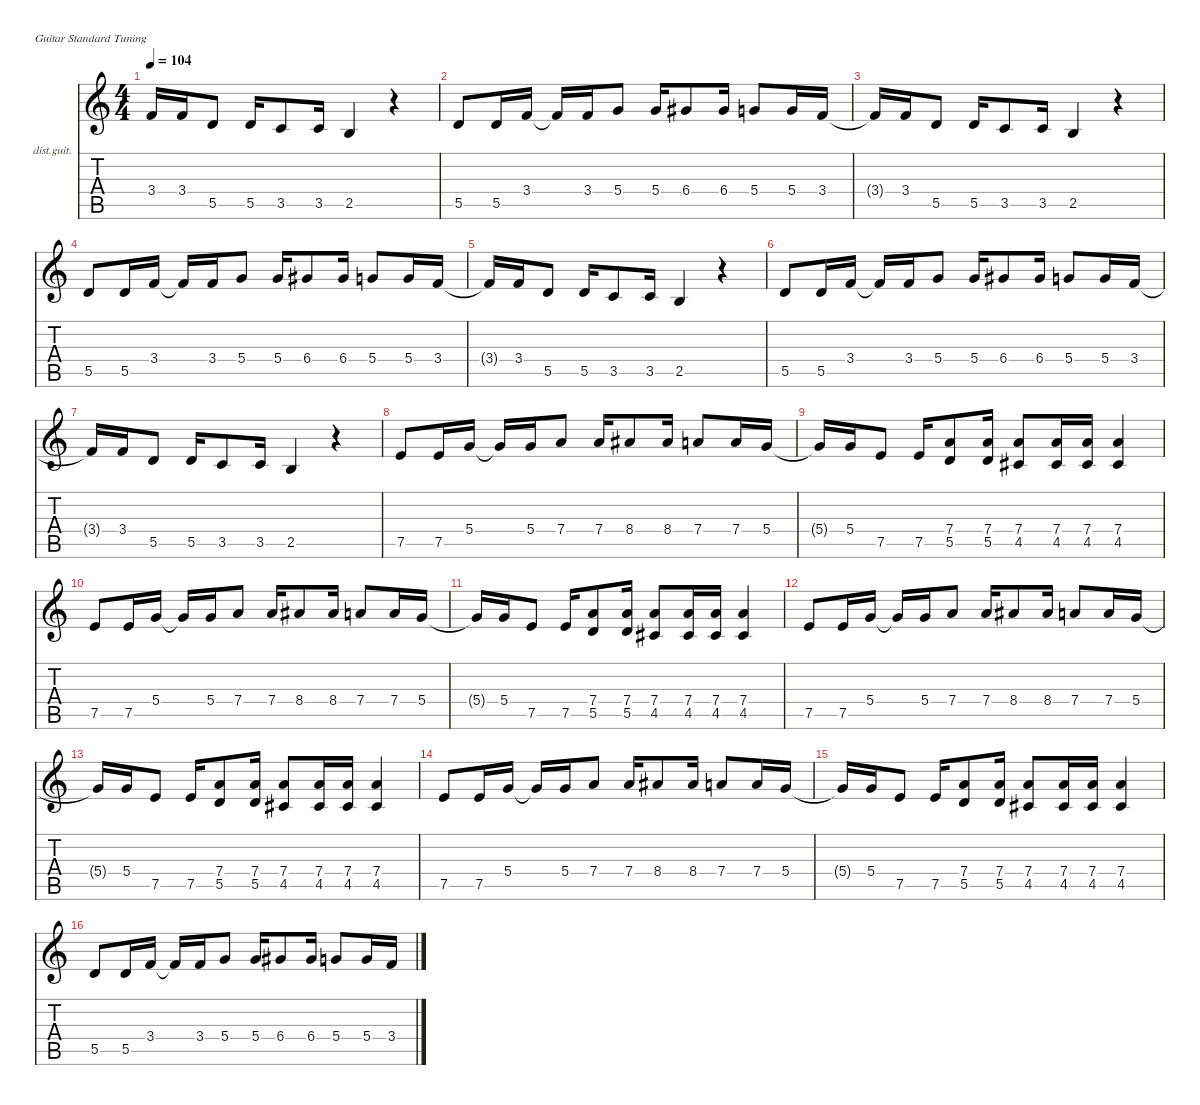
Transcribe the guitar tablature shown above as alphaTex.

\defaultSystemsLayout 4
\hideDynamics
\bracketExtendMode nobrackets
\firstSystemTrackNameOrientation horizontal
\otherSystemsTrackNameOrientation horizontal
\track ("Guitar 3 (Rhythm 2)" "dist.guit.") {instrument distortionguitar}
\staff {score tabs}
\tuning (E4 B3 G3 D3 A2 E2)
\ts (4 4)
\tempo 104
\clef g2
\ks c
3.4{t}.16{dy f} 3.4.16 5.5.8 5.5.16 3.5.8 3.5.16 2.5.4 r.4 |
5.5.8 5.5.16 3.4.16 3.4{t}.16 3.4.16 5.4.8 5.4.16 6.4{acc #}.8 6.4{acc #}.16 5.4.8 5.4.16 3.4.16 |
3.4{t}.16 3.4.16 5.5.8 5.5.16 3.5.8 3.5.16 2.5.4 r.4 |
5.5.8 5.5.16 3.4.16 3.4{t}.16 3.4.16 5.4.8 5.4.16 6.4{acc #}.8 6.4{acc #}.16 5.4.8 5.4.16 3.4.16 |
3.4{t}.16 3.4.16 5.5.8 5.5.16 3.5.8 3.5.16 2.5.4 r.4 |
5.5.8 5.5.16 3.4.16 3.4{t}.16 3.4.16 5.4.8 5.4.16 6.4{acc #}.8 6.4{acc #}.16 5.4.8 5.4.16 3.4.16 |
3.4{t}.16 3.4.16 5.5.8 5.5.16 3.5.8 3.5.16 2.5.4 r.4 |
7.5.8 7.5.16 5.4.16 5.4{t}.16 5.4.16 7.4.8 7.4.16 8.4{acc #}.8 8.4{acc #}.16 7.4.8 7.4.16 5.4.16 |
5.4{t}.16 5.4.16 7.5.8 7.5.16 (7.4 5.5).8 (7.4 5.5).16 (7.4 4.5{acc #}).8 (7.4 4.5{acc #}).16 (7.4 4.5{acc #}).16 (7.4 4.5{acc #}).4 |
7.5.8 7.5.16 5.4.16 5.4{t}.16 5.4.16 7.4.8 7.4.16 8.4{acc #}.8 8.4{acc #}.16 7.4.8 7.4.16 5.4.16 |
5.4{t}.16 5.4.16 7.5.8 7.5.16 (7.4 5.5).8 (7.4 5.5).16 (7.4 4.5{acc #}).8 (7.4 4.5{acc #}).16 (7.4 4.5{acc #}).16 (7.4 4.5{acc #}).4 |
7.5.8 7.5.16 5.4.16 5.4{t}.16 5.4.16 7.4.8 7.4.16 8.4{acc #}.8 8.4{acc #}.16 7.4.8 7.4.16 5.4.16 |
5.4{t}.16 5.4.16 7.5.8 7.5.16 (7.4 5.5).8 (7.4 5.5).16 (7.4 4.5{acc #}).8 (7.4 4.5{acc #}).16 (7.4 4.5{acc #}).16 (7.4 4.5{acc #}).4 |
7.5.8 7.5.16 5.4.16 5.4{t}.16 5.4.16 7.4.8 7.4.16 8.4{acc #}.8 8.4{acc #}.16 7.4.8 7.4.16 5.4.16 |
5.4{t}.16 5.4.16 7.5.8 7.5.16 (7.4 5.5).8 (7.4 5.5).16 (7.4 4.5{acc #}).8 (7.4 4.5{acc #}).16 (7.4 4.5{acc #}).16 (7.4 4.5{acc #}).4 |
5.5.8 5.5.16 3.4.16 3.4{t}.16 3.4.16 5.4.8 5.4.16 6.4{acc #}.8 6.4{acc #}.16 5.4.8 5.4.16 3.4.16
